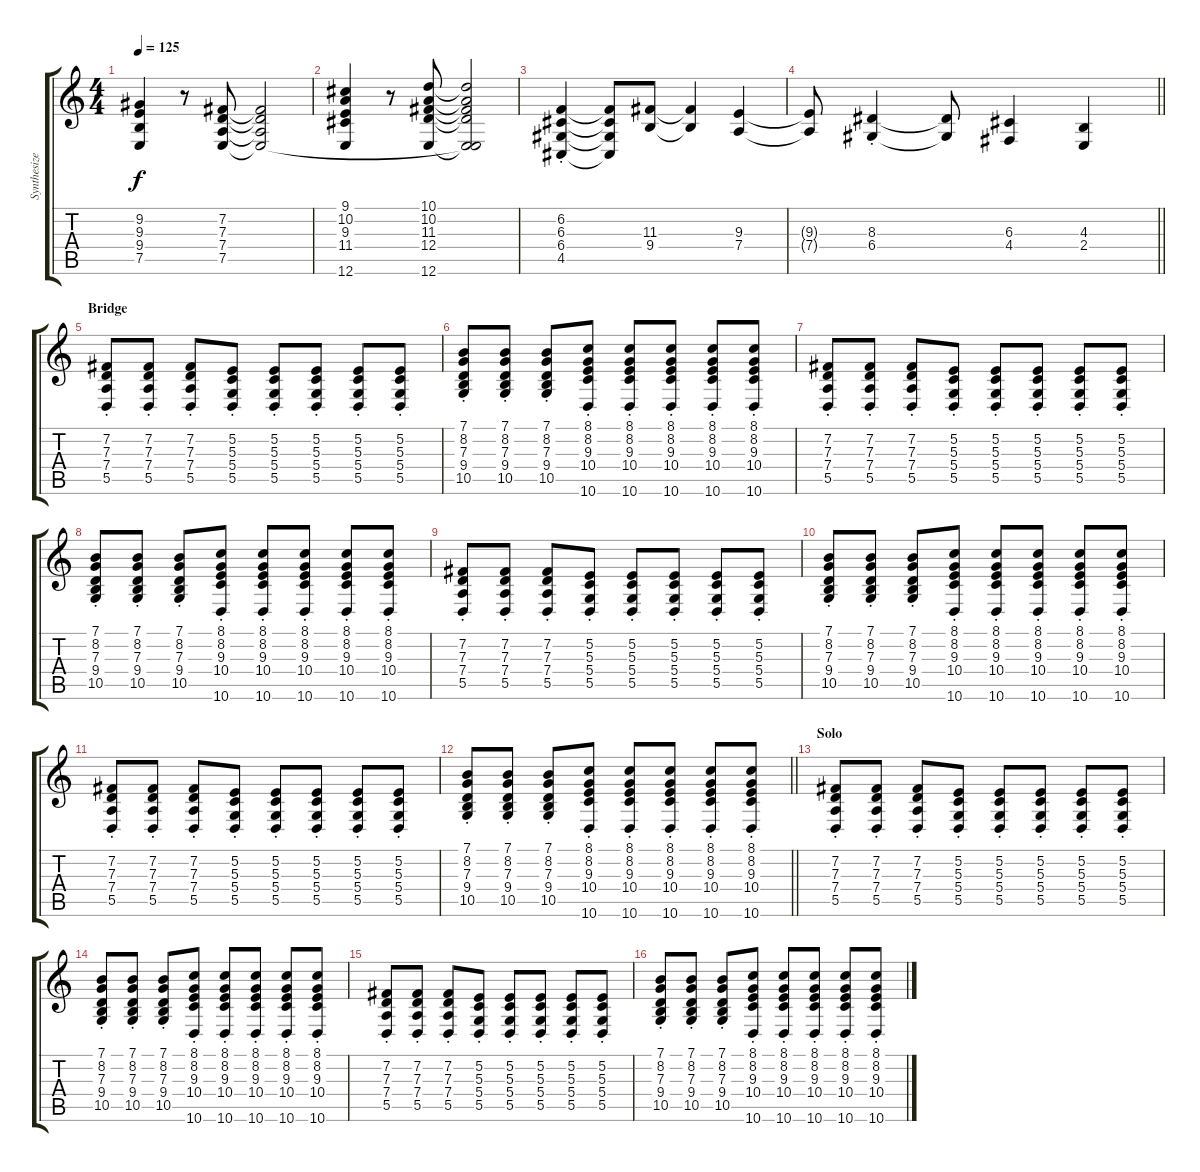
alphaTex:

\track ("Synthesizer" "Synthesize") {instrument lead1square}
\staff {score tabs}
\tuning (E4 B3 G3 D3 A2 E2) {hide}
\ts (4 4)
\tempo 125
\clef g2
\ks c
(9.2 9.3 9.4 7.5).4{dy f} r.8 (7.2 7.3 7.4 7.5).8 (7.2{t} 7.3{t} 7.4{t} 7.5{t}).2 |
(9.1 10.2 9.3 11.4 12.6).4 r.8 (10.1 10.2 11.3 12.4 12.6).8 (10.1{t} 10.2{t} 11.3{t} 12.4{t} 7.5{t} 12.6{t}).2 |
(6.2{st} 6.3 6.4 4.5).4 (6.2{t} 6.3{t} 6.4{t} 4.5{t}).8 (11.3 9.4).8 (11.3{t} 9.4{t}).4 (9.3 7.4).4 |
\barLineRight lightlight
(9.3{t} 7.4{t}).8 (8.3{st} 6.4).4 (8.3{t} 6.4{t}).8 (6.3 4.4).4 (4.3 2.4).4 |
\section ("" "Bridge")
(7.2{st} 7.3{st} 7.4 5.5).8 (7.2{st} 7.3{st} 7.4 5.5).8 (7.2{st} 7.3{st} 7.4 5.5).8 (5.2{st} 5.3{st} 5.4 5.5).8 (5.2{st} 5.3{st} 5.4 5.5).8 (5.2{st} 5.3{st} 5.4 5.5).8 (5.2{st} 5.3{st} 5.4 5.5).8 (5.2{st} 5.3{st} 5.4 5.5).8 |
(7.1{st} 8.2{st} 7.3{st} 9.4 10.5).8 (7.1{st} 8.2{st} 7.3{st} 9.4 10.5).8 (7.1{st} 8.2{st} 7.3{st} 9.4 10.5).8 (8.1{st} 8.2{st} 9.3{st} 10.4 10.6).8 (8.1{st} 8.2{st} 9.3{st} 10.4 10.6).8 (8.1{st} 8.2{st} 9.3{st} 10.4 10.6).8 (8.1{st} 8.2{st} 9.3{st} 10.4 10.6).8 (8.1{st} 8.2{st} 9.3{st} 10.4 10.6).8 |
(7.2{st} 7.3{st} 7.4 5.5).8 (7.2{st} 7.3{st} 7.4 5.5).8 (7.2{st} 7.3{st} 7.4 5.5).8 (5.2{st} 5.3{st} 5.4 5.5).8 (5.2{st} 5.3{st} 5.4 5.5).8 (5.2{st} 5.3{st} 5.4 5.5).8 (5.2{st} 5.3{st} 5.4 5.5).8 (5.2{st} 5.3{st} 5.4 5.5).8 |
(7.1{st} 8.2{st} 7.3{st} 9.4 10.5).8 (7.1{st} 8.2{st} 7.3{st} 9.4 10.5).8 (7.1{st} 8.2{st} 7.3{st} 9.4 10.5).8 (8.1{st} 8.2{st} 9.3{st} 10.4 10.6).8 (8.1{st} 8.2{st} 9.3{st} 10.4 10.6).8 (8.1{st} 8.2{st} 9.3{st} 10.4 10.6).8 (8.1{st} 8.2{st} 9.3{st} 10.4 10.6).8 (8.1{st} 8.2{st} 9.3{st} 10.4 10.6).8 |
(7.2{st} 7.3{st} 7.4 5.5).8 (7.2{st} 7.3{st} 7.4 5.5).8 (7.2{st} 7.3{st} 7.4 5.5).8 (5.2{st} 5.3{st} 5.4 5.5).8 (5.2{st} 5.3{st} 5.4 5.5).8 (5.2{st} 5.3{st} 5.4 5.5).8 (5.2{st} 5.3{st} 5.4 5.5).8 (5.2{st} 5.3{st} 5.4 5.5).8 |
(7.1{st} 8.2{st} 7.3{st} 9.4 10.5).8 (7.1{st} 8.2{st} 7.3{st} 9.4 10.5).8 (7.1{st} 8.2{st} 7.3{st} 9.4 10.5).8 (8.1{st} 8.2{st} 9.3{st} 10.4 10.6).8 (8.1{st} 8.2{st} 9.3{st} 10.4 10.6).8 (8.1{st} 8.2{st} 9.3{st} 10.4 10.6).8 (8.1{st} 8.2{st} 9.3{st} 10.4 10.6).8 (8.1{st} 8.2{st} 9.3{st} 10.4 10.6).8 |
(7.2{st} 7.3{st} 7.4 5.5).8 (7.2{st} 7.3{st} 7.4 5.5).8 (7.2{st} 7.3{st} 7.4 5.5).8 (5.2{st} 5.3{st} 5.4 5.5).8 (5.2{st} 5.3{st} 5.4 5.5).8 (5.2{st} 5.3{st} 5.4 5.5).8 (5.2{st} 5.3{st} 5.4 5.5).8 (5.2{st} 5.3{st} 5.4 5.5).8 |
\barLineRight lightlight
(7.1{st} 8.2{st} 7.3{st} 9.4 10.5).8 (7.1{st} 8.2{st} 7.3{st} 9.4 10.5).8 (7.1{st} 8.2{st} 7.3{st} 9.4 10.5).8 (8.1{st} 8.2{st} 9.3{st} 10.4 10.6).8 (8.1{st} 8.2{st} 9.3{st} 10.4 10.6).8 (8.1{st} 8.2{st} 9.3{st} 10.4 10.6).8 (8.1{st} 8.2{st} 9.3{st} 10.4 10.6).8 (8.1{st} 8.2{st} 9.3{st} 10.4 10.6).8 |
\section ("" "Solo")
(7.2{st} 7.3{st} 7.4 5.5).8 (7.2{st} 7.3{st} 7.4 5.5).8 (7.2{st} 7.3{st} 7.4 5.5).8 (5.2{st} 5.3{st} 5.4 5.5).8 (5.2{st} 5.3{st} 5.4 5.5).8 (5.2{st} 5.3{st} 5.4 5.5).8 (5.2{st} 5.3{st} 5.4 5.5).8 (5.2{st} 5.3{st} 5.4 5.5).8 |
(7.1{st} 8.2{st} 7.3{st} 9.4 10.5).8 (7.1{st} 8.2{st} 7.3{st} 9.4 10.5).8 (7.1{st} 8.2{st} 7.3{st} 9.4 10.5).8 (8.1{st} 8.2{st} 9.3{st} 10.4 10.6).8 (8.1{st} 8.2{st} 9.3{st} 10.4 10.6).8 (8.1{st} 8.2{st} 9.3{st} 10.4 10.6).8 (8.1{st} 8.2{st} 9.3{st} 10.4 10.6).8 (8.1{st} 8.2{st} 9.3{st} 10.4 10.6).8 |
(7.2{st} 7.3{st} 7.4 5.5).8 (7.2{st} 7.3{st} 7.4 5.5).8 (7.2{st} 7.3{st} 7.4 5.5).8 (5.2{st} 5.3{st} 5.4 5.5).8 (5.2{st} 5.3{st} 5.4 5.5).8 (5.2{st} 5.3{st} 5.4 5.5).8 (5.2{st} 5.3{st} 5.4 5.5).8 (5.2{st} 5.3{st} 5.4 5.5).8 |
(7.1{st} 8.2{st} 7.3{st} 9.4 10.5).8 (7.1{st} 8.2{st} 7.3{st} 9.4 10.5).8 (7.1{st} 8.2{st} 7.3{st} 9.4 10.5).8 (8.1{st} 8.2{st} 9.3{st} 10.4 10.6).8 (8.1{st} 8.2{st} 9.3{st} 10.4 10.6).8 (8.1{st} 8.2{st} 9.3{st} 10.4 10.6).8 (8.1{st} 8.2{st} 9.3{st} 10.4 10.6).8 (8.1{st} 8.2{st} 9.3{st} 10.4 10.6).8
